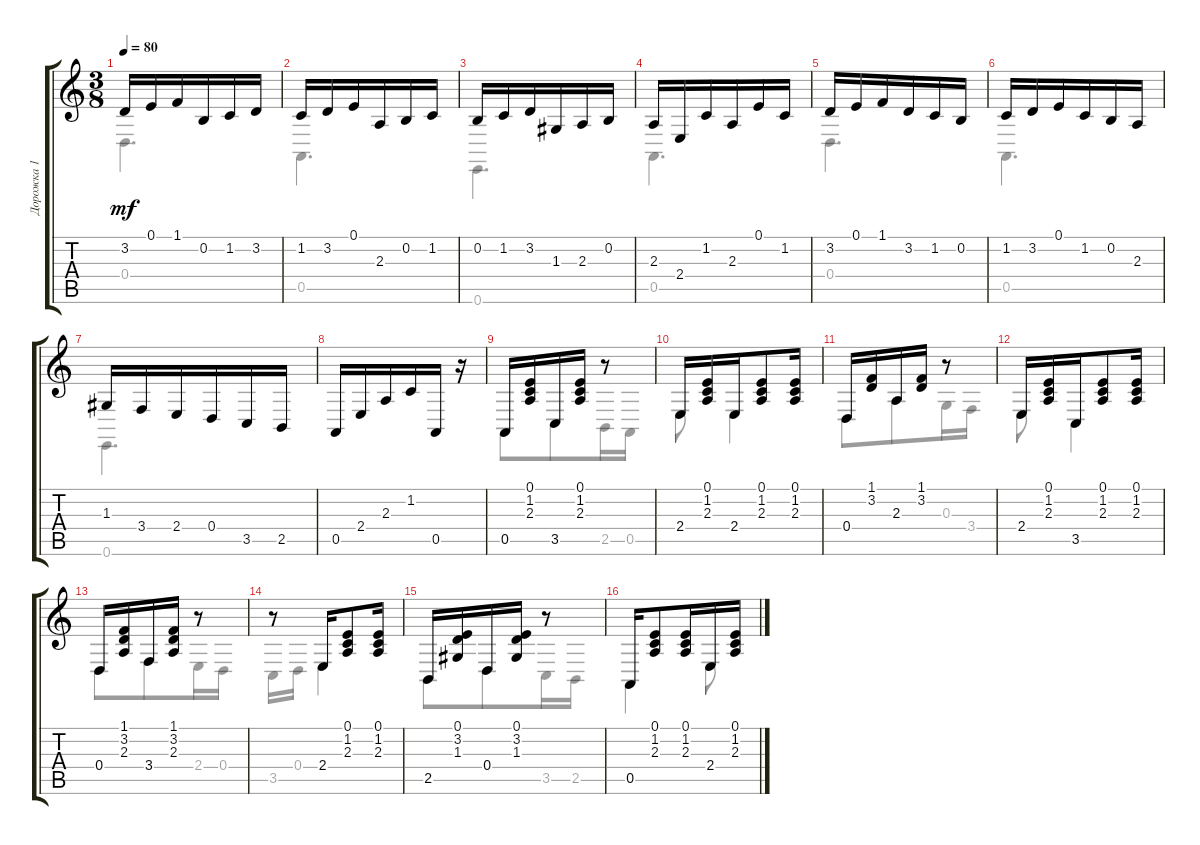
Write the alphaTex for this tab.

\track ("Дорожка 1" "Дорожка 1") {instrument acousticgrandpiano}
\staff {score tabs}
\tuning (E4 B3 G3 D3 A2 E2) {hide}
\voice
\ts (3 8)
\tempo 80
\clef g2
\ks c
3.2.16{dy mf} 0.1.16{beam merge} 1.1.16 0.2.16{beam merge} 1.2.16 3.2.16 |
1.2.16 3.2.16{beam merge} 0.1.16 2.3.16{beam merge} 0.2.16 1.2.16 |
0.2.16 1.2.16{beam merge} 3.2.16 1.3.16{beam merge} 2.3.16 0.2.16 |
2.3.16 2.4.16{beam merge} 1.2.16 2.3.16{beam merge} 0.1.16 1.2.16 |
3.2.16 0.1.16{beam merge} 1.1.16 3.2.16{beam merge} 1.2.16 0.2.16 |
1.2.16 3.2.16{beam merge} 0.1.16 1.2.16{beam merge} 0.2.16 2.3.16 |
1.3.16 3.4.16{beam merge} 2.4.16 0.4.16{beam merge} 3.5.16 2.5.16 |
0.5.16 2.4.16{beam merge} 2.3.16{beam Up} 1.2.16{beam Up beam merge} 0.5.16 r.16 |
0.5.16 (0.1 1.2 2.3).16{beam merge} 3.5.16 (0.1 1.2 2.3).16 r.8 |
2.4.16{beam Up} (0.1 1.2 2.3).16{beam Up beam merge} 2.4.16{beam Up} (0.1 1.2 2.3).8{beam Up beam merge} (0.1 1.2 2.3).16{beam Up} |
0.4.16{beam Up} (1.1 3.2).16{beam Up beam merge} 2.3.16{beam Up} (1.1 3.2).16{beam Up} r.8 |
2.4.16{beam Up} (0.1 1.2 2.3).16{beam Up beam merge} 3.5.16{beam Up} (0.1 1.2 2.3).8{beam Up beam merge} (0.1 1.2 2.3).16{beam Up} |
0.4.16 (1.1 3.2 2.3).16{beam merge} 3.4.16 (1.1 3.2 2.3).16 r.8 |
r.8 2.4.16 (0.1 1.2 2.3).8{beam merge} (0.1 1.2 2.3).16 |
2.5.16 (0.1 3.2 1.3).16{beam merge} 0.4.16 (0.1 3.2 1.3).16 r.8 |
0.5.16 (0.1 1.2 2.3).8{beam merge} (0.1 1.2 2.3).16{beam merge} 2.4.16 (0.1 1.2 2.3).16
\voice
\clef g2
\ottava regular
\simile none
\ks c
0.4.4{d dy mf} |
0.5.4{d} |
0.6.4{d} |
0.5.4{d} |
0.4.4{d} |
0.5.4{d} |
0.6.4{d} |
|
0.5.8{beam merge} 3.5.8{beam merge} 2.5.16 0.5.16 |
2.4.8 2.4.4 |
0.4.8{beam merge} 2.3.8{beam merge} 0.3.16 3.4.16 |
2.4.8 3.5.4 |
0.4.8{beam merge} 3.4.8{beam merge} 2.4.16 0.4.16 |
3.5.16 0.4.16 2.4.4 |
2.5.8{beam merge} 0.4.8{beam merge} 3.5.16 2.5.16 |
0.5.4 2.4.8
